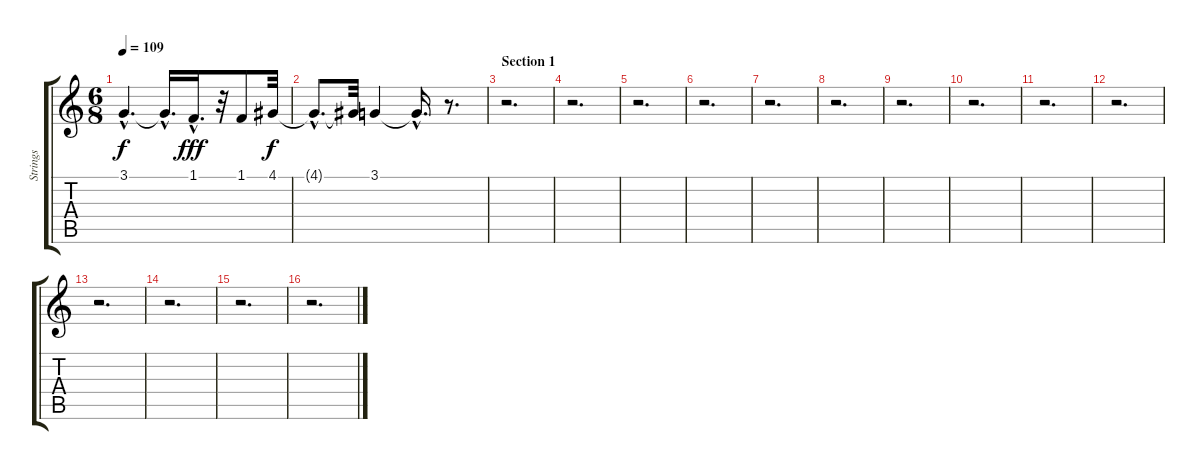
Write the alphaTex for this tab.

\track ("Strings" "Strings") {instrument stringensemble2}
\staff {score tabs}
\tuning (E4 B3 G3 D3 A2 E2) {hide}
\ts (6 8)
\tempo 109
\clef g2
\ks c
3.1{hac t}.4{d dy f} 3.1{hac t}.16{d} 1.1{hac}.16{d dy fff} r.32 1.1.8 4.1.32{dy f} |
4.1{hac t}.8{d} 4.1{t}.32 3.1.4 3.1{hac t}.16{d} r.8{d} |
\section ("" "Section 1")
r.2{d} |
r.2{d} |
r.2{d} |
r.2{d} |
r.2{d} |
r.2{d} |
r.2{d} |
r.2{d} |
r.2{d} |
r.2{d} |
r.2{d} |
r.2{d} |
r.2{d} |
r.2{d}
